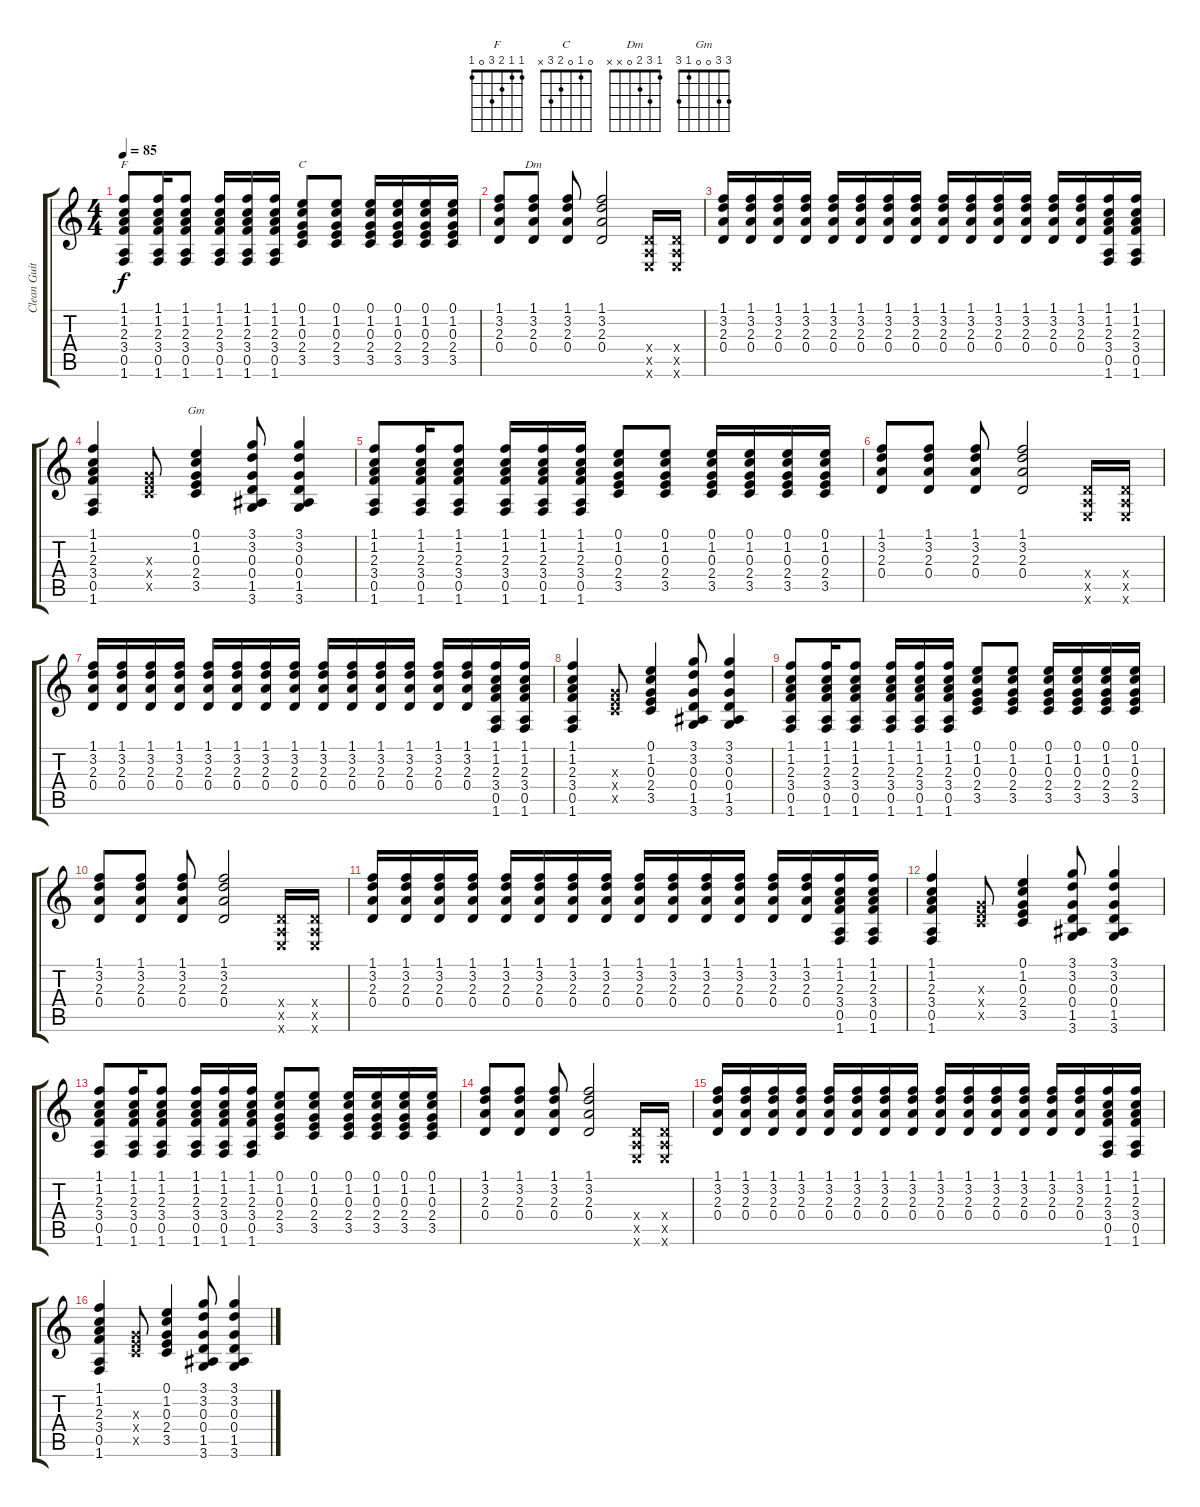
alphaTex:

\track ("Clean Guitar" "Clean Guit") {instrument acousticguitarsteel}
\staff {score tabs}
\tuning (E4 B3 G3 D3 A2 E2) {hide}
\chord ("F" 1 1 2 3 0 1)
\chord ("C" 0 1 0 2 3 x)
\chord ("Dm" 1 3 2 0 x x)
\chord ("Gm" 3 3 0 0 1 3)
\ts (4 4)
\tempo 85
\clef g2
\ks c
(1.1 1.2 2.3 3.4 0.5 1.6).8{ch "F" dy f} (1.1 1.2 2.3 3.4 0.5 1.6).16 (1.1 1.2 2.3 3.4 0.5 1.6).8 (1.1 1.2 2.3 3.4 0.5 1.6).16 (1.1 1.2 2.3 3.4 0.5 1.6).16 (1.1 1.2 2.3 3.4 0.5 1.6).16 (0.1 1.2 0.3 2.4 3.5).8{ch "C"} (0.1 1.2 0.3 2.4 3.5).8 (0.1 1.2 0.3 2.4 3.5).16 (0.1 1.2 0.3 2.4 3.5).16 (0.1 1.2 0.3 2.4 3.5).16 (0.1 1.2 0.3 2.4 3.5).16 |
(1.1 3.2 2.3 0.4).8 (1.1 3.2 2.3 0.4).8{ch "Dm"} (1.1 3.2 2.3 0.4).8 (1.1 3.2 2.3 0.4).2 (0.4{x} 0.5{x} 0.6{x}).16 (0.4{x} 0.5{x} 0.6{x}).16 |
(1.1 3.2 2.3 0.4).16 (1.1 3.2 2.3 0.4).16 (1.1 3.2 2.3 0.4).16 (1.1 3.2 2.3 0.4).16 (1.1 3.2 2.3 0.4).16 (1.1 3.2 2.3 0.4).16 (1.1 3.2 2.3 0.4).16 (1.1 3.2 2.3 0.4).16 (1.1 3.2 2.3 0.4).16 (1.1 3.2 2.3 0.4).16 (1.1 3.2 2.3 0.4).16 (1.1 3.2 2.3 0.4).16 (1.1 3.2 2.3 0.4).16 (1.1 3.2 2.3 0.4).16 (1.1 1.2 2.3 3.4 0.5 1.6).16 (1.1 1.2 2.3 3.4 0.5 1.6).16 |
(1.1 1.2 2.3 3.4 0.5 1.6).4 (0.3{x} 2.4{x} 3.5{x}).8 (0.1 1.2 0.3 2.4 3.5).4{ch "Gm"} (3.1 3.2 0.3 0.4 1.5 3.6).8 (3.1 3.2 0.3 0.4 1.5 3.6).4 |
(1.1 1.2 2.3 3.4 0.5 1.6).8 (1.1 1.2 2.3 3.4 0.5 1.6).16 (1.1 1.2 2.3 3.4 0.5 1.6).8 (1.1 1.2 2.3 3.4 0.5 1.6).16 (1.1 1.2 2.3 3.4 0.5 1.6).16 (1.1 1.2 2.3 3.4 0.5 1.6).16 (0.1 1.2 0.3 2.4 3.5).8 (0.1 1.2 0.3 2.4 3.5).8 (0.1 1.2 0.3 2.4 3.5).16 (0.1 1.2 0.3 2.4 3.5).16 (0.1 1.2 0.3 2.4 3.5).16 (0.1 1.2 0.3 2.4 3.5).16 |
(1.1 3.2 2.3 0.4).8 (1.1 3.2 2.3 0.4).8 (1.1 3.2 2.3 0.4).8 (1.1 3.2 2.3 0.4).2 (0.4{x} 0.5{x} 0.6{x}).16 (0.4{x} 0.5{x} 0.6{x}).16 |
(1.1 3.2 2.3 0.4).16 (1.1 3.2 2.3 0.4).16 (1.1 3.2 2.3 0.4).16 (1.1 3.2 2.3 0.4).16 (1.1 3.2 2.3 0.4).16 (1.1 3.2 2.3 0.4).16 (1.1 3.2 2.3 0.4).16 (1.1 3.2 2.3 0.4).16 (1.1 3.2 2.3 0.4).16 (1.1 3.2 2.3 0.4).16 (1.1 3.2 2.3 0.4).16 (1.1 3.2 2.3 0.4).16 (1.1 3.2 2.3 0.4).16 (1.1 3.2 2.3 0.4).16 (1.1 1.2 2.3 3.4 0.5 1.6).16 (1.1 1.2 2.3 3.4 0.5 1.6).16 |
(1.1 1.2 2.3 3.4 0.5 1.6).4 (0.3{x} 2.4{x} 3.5{x}).8 (0.1 1.2 0.3 2.4 3.5).4 (3.1 3.2 0.3 0.4 1.5 3.6).8 (3.1 3.2 0.3 0.4 1.5 3.6).4 |
(1.1 1.2 2.3 3.4 0.5 1.6).8 (1.1 1.2 2.3 3.4 0.5 1.6).16 (1.1 1.2 2.3 3.4 0.5 1.6).8 (1.1 1.2 2.3 3.4 0.5 1.6).16 (1.1 1.2 2.3 3.4 0.5 1.6).16 (1.1 1.2 2.3 3.4 0.5 1.6).16 (0.1 1.2 0.3 2.4 3.5).8 (0.1 1.2 0.3 2.4 3.5).8 (0.1 1.2 0.3 2.4 3.5).16 (0.1 1.2 0.3 2.4 3.5).16 (0.1 1.2 0.3 2.4 3.5).16 (0.1 1.2 0.3 2.4 3.5).16 |
(1.1 3.2 2.3 0.4).8 (1.1 3.2 2.3 0.4).8 (1.1 3.2 2.3 0.4).8 (1.1 3.2 2.3 0.4).2 (0.4{x} 0.5{x} 0.6{x}).16 (0.4{x} 0.5{x} 0.6{x}).16 |
(1.1 3.2 2.3 0.4).16 (1.1 3.2 2.3 0.4).16 (1.1 3.2 2.3 0.4).16 (1.1 3.2 2.3 0.4).16 (1.1 3.2 2.3 0.4).16 (1.1 3.2 2.3 0.4).16 (1.1 3.2 2.3 0.4).16 (1.1 3.2 2.3 0.4).16 (1.1 3.2 2.3 0.4).16 (1.1 3.2 2.3 0.4).16 (1.1 3.2 2.3 0.4).16 (1.1 3.2 2.3 0.4).16 (1.1 3.2 2.3 0.4).16 (1.1 3.2 2.3 0.4).16 (1.1 1.2 2.3 3.4 0.5 1.6).16 (1.1 1.2 2.3 3.4 0.5 1.6).16 |
(1.1 1.2 2.3 3.4 0.5 1.6).4 (0.3{x} 2.4{x} 3.5{x}).8 (0.1 1.2 0.3 2.4 3.5).4 (3.1 3.2 0.3 0.4 1.5 3.6).8 (3.1 3.2 0.3 0.4 1.5 3.6).4 |
(1.1 1.2 2.3 3.4 0.5 1.6).8 (1.1 1.2 2.3 3.4 0.5 1.6).16 (1.1 1.2 2.3 3.4 0.5 1.6).8 (1.1 1.2 2.3 3.4 0.5 1.6).16 (1.1 1.2 2.3 3.4 0.5 1.6).16 (1.1 1.2 2.3 3.4 0.5 1.6).16 (0.1 1.2 0.3 2.4 3.5).8 (0.1 1.2 0.3 2.4 3.5).8 (0.1 1.2 0.3 2.4 3.5).16 (0.1 1.2 0.3 2.4 3.5).16 (0.1 1.2 0.3 2.4 3.5).16 (0.1 1.2 0.3 2.4 3.5).16 |
(1.1 3.2 2.3 0.4).8 (1.1 3.2 2.3 0.4).8 (1.1 3.2 2.3 0.4).8 (1.1 3.2 2.3 0.4).2 (0.4{x} 0.5{x} 0.6{x}).16 (0.4{x} 0.5{x} 0.6{x}).16 |
(1.1 3.2 2.3 0.4).16 (1.1 3.2 2.3 0.4).16 (1.1 3.2 2.3 0.4).16 (1.1 3.2 2.3 0.4).16 (1.1 3.2 2.3 0.4).16 (1.1 3.2 2.3 0.4).16 (1.1 3.2 2.3 0.4).16 (1.1 3.2 2.3 0.4).16 (1.1 3.2 2.3 0.4).16 (1.1 3.2 2.3 0.4).16 (1.1 3.2 2.3 0.4).16 (1.1 3.2 2.3 0.4).16 (1.1 3.2 2.3 0.4).16 (1.1 3.2 2.3 0.4).16 (1.1 1.2 2.3 3.4 0.5 1.6).16 (1.1 1.2 2.3 3.4 0.5 1.6).16 |
(1.1 1.2 2.3 3.4 0.5 1.6).4 (0.3{x} 2.4{x} 3.5{x}).8 (0.1 1.2 0.3 2.4 3.5).4 (3.1 3.2 0.3 0.4 1.5 3.6).8 (3.1 3.2 0.3 0.4 1.5 3.6).4
